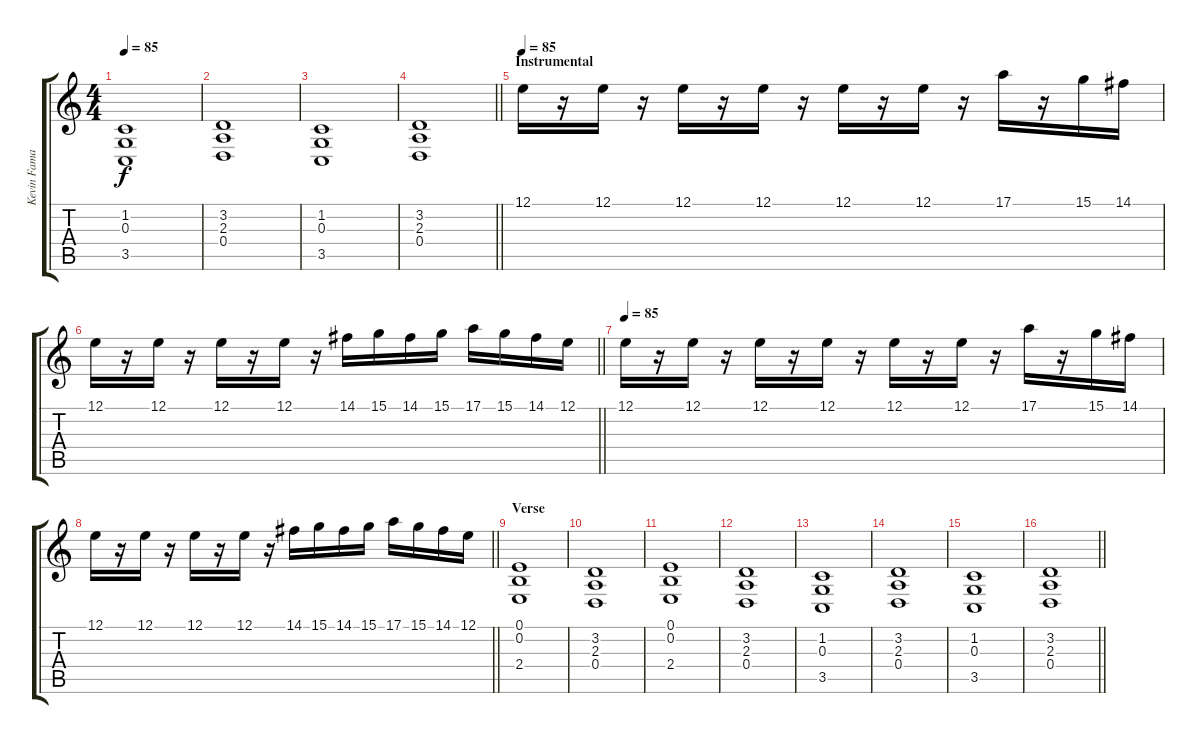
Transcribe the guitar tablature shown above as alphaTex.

\track ("Kevin Famarin (Keyboards)" "Kevin Fama") {instrument stringensemble1}
\staff {score tabs}
\tuning (E4 B3 G3 D3 A2 E2) {hide}
\ts (4 4)
\tempo 85
\clef g2
\ks c
(1.2 0.3 3.5).1{dy f} |
(3.2 2.3 0.4).1 |
(1.2 0.3 3.5).1 |
\barLineRight lightlight
(3.2 2.3 0.4).1 |
\section ("" "Instrumental")
\tempo 85
12.1.16 r.16 12.1.16 r.16 12.1.16 r.16 12.1.16 r.16 12.1.16 r.16 12.1.16 r.16 17.1.16 r.16 15.1.16 14.1.16 |
\barLineRight lightlight
12.1.16 r.16 12.1.16 r.16 12.1.16 r.16 12.1.16 r.16 14.1.16 15.1.16 14.1.16 15.1.16 17.1.16 15.1.16 14.1.16 12.1.16 |
\tempo 85
12.1.16 r.16 12.1.16 r.16 12.1.16 r.16 12.1.16 r.16 12.1.16 r.16 12.1.16 r.16 17.1.16 r.16 15.1.16 14.1.16 |
\barLineRight lightlight
12.1.16 r.16 12.1.16 r.16 12.1.16 r.16 12.1.16 r.16 14.1.16 15.1.16 14.1.16 15.1.16 17.1.16 15.1.16 14.1.16 12.1.16 |
\section ("" "Verse")
(0.1 0.2 2.4).1 |
(3.2 2.3 0.4).1 |
(0.1 0.2 2.4).1 |
(3.2 2.3 0.4).1 |
(1.2 0.3 3.5).1 |
(3.2 2.3 0.4).1 |
(1.2 0.3 3.5).1 |
\barLineRight lightlight
(3.2 2.3 0.4).1
